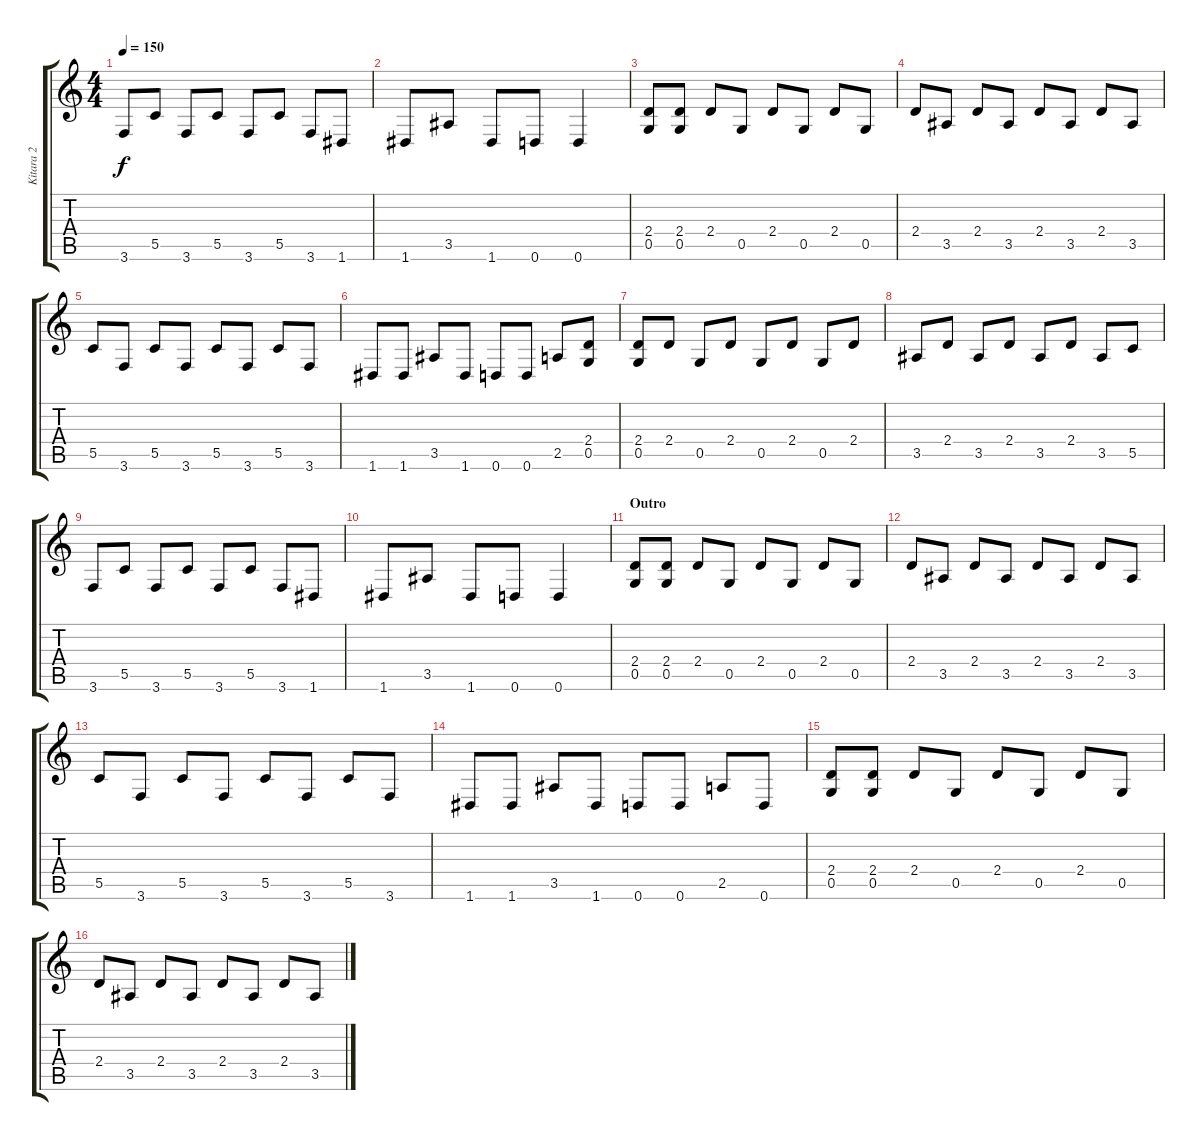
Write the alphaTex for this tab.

\track ("Kitara 2" "Kitara 2") {instrument distortionguitar}
\staff {score tabs}
\tuning (D4 A3 F3 C3 G2 D2) {hide}
\ts (4 4)
\tempo 150
\clef g2
\ks c
3.6.8{dy f} 5.5.8 3.6.8 5.5.8 3.6.8 5.5.8 3.6.8 1.6.8 |
1.6.8 3.5.8 1.6.8 0.6.8 0.6.4 |
(2.4 0.5).8 (2.4 0.5).8 2.4.8 0.5.8 2.4.8 0.5.8 2.4.8 0.5.8 |
2.4.8 3.5.8 2.4.8 3.5.8 2.4.8 3.5.8 2.4.8 3.5.8 |
5.5.8 3.6.8 5.5.8 3.6.8 5.5.8 3.6.8 5.5.8 3.6.8 |
1.6.8 1.6.8 3.5.8 1.6.8 0.6.8 0.6.8 2.5.8 (2.4 0.5).8 |
(2.4 0.5).8 2.4.8 0.5.8 2.4.8 0.5.8 2.4.8 0.5.8 2.4.8 |
3.5.8 2.4.8 3.5.8 2.4.8 3.5.8 2.4.8 3.5.8 5.5.8 |
3.6.8 5.5.8 3.6.8 5.5.8 3.6.8 5.5.8 3.6.8 1.6.8 |
1.6.8 3.5.8 1.6.8 0.6.8 0.6.4 |
\section ("" "Outro")
(2.4 0.5).8{volume 16} (2.4 0.5).8 2.4.8 0.5.8 2.4.8 0.5.8 2.4.8 0.5.8 |
2.4.8 3.5.8 2.4.8 3.5.8 2.4.8 3.5.8 2.4.8 3.5.8 |
5.5.8 3.6.8 5.5.8 3.6.8 5.5.8 3.6.8 5.5.8 3.6.8 |
1.6.8 1.6.8 3.5.8 1.6.8 0.6.8 0.6.8 2.5.8 0.6.8 |
(2.4 0.5).8 (2.4 0.5).8 2.4.8 0.5.8 2.4.8 0.5.8 2.4.8 0.5.8 |
2.4.8 3.5.8 2.4.8 3.5.8 2.4.8 3.5.8 2.4.8 3.5.8
